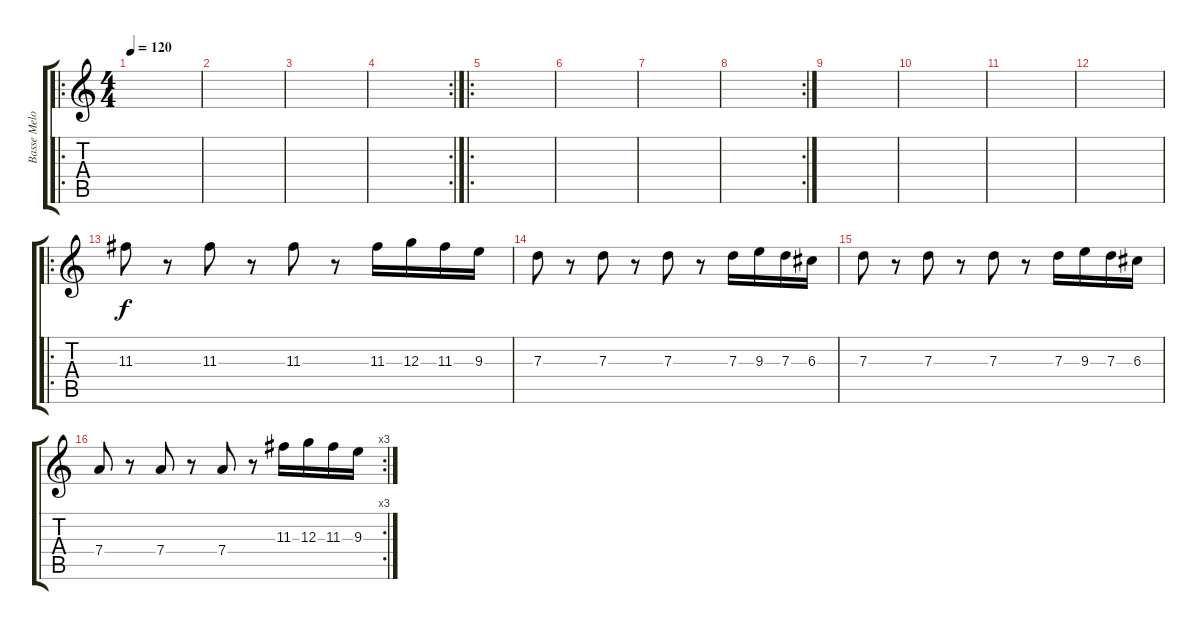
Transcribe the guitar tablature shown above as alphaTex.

\track ("Basse Melodique" "Basse Melo") {instrument electricguitarjazz}
\staff {score tabs}
\tuning (E4 B3 G3 D3 A2 E2) {hide}
\ro
\ts (4 4)
\tempo 120
\clef g2
\ks c
|
|
|
\rc 2
|
\ro
|
|
|
\rc 2
|
|
|
|
|
\ro
11.3.8 r.8 11.3.8 r.8 11.3.8 r.8 11.3.16 12.3.16 11.3.16 9.3.16 |
7.3.8 r.8 7.3.8 r.8 7.3.8 r.8 7.3.16 9.3.16 7.3.16 6.3.16 |
7.3.8 r.8 7.3.8 r.8 7.3.8 r.8 7.3.16 9.3.16 7.3.16 6.3.16 |
\rc 3
7.4.8 r.8 7.4.8 r.8 7.4.8 r.8 11.3.16 12.3.16 11.3.16 9.3.16
